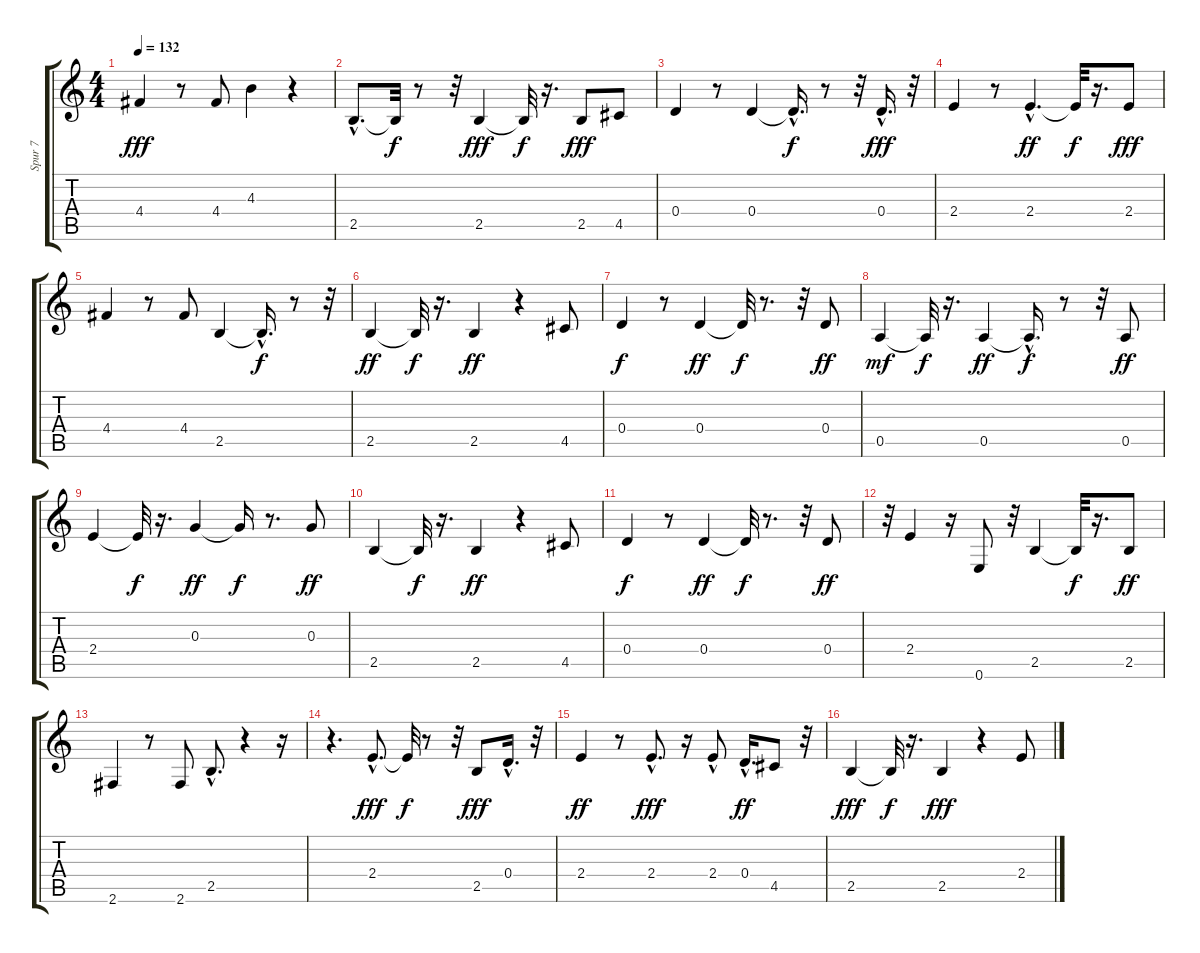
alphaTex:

\track ("Spur 7" "Spur 7") {instrument distortionguitar}
\staff {score tabs}
\tuning (E4 B3 G3 D3 A2 E2) {hide}
\ts (4 4)
\tempo 132
\clef g2
\ks c
4.4.4{dy fff} r.8 4.4.8 4.3.4 r.4 |
2.5{hac}.8{d} 2.5{t}.32{dy f} r.8 r.32 2.5.4{dy fff} 2.5{t}.32{dy f} r.16{d} 2.5.8{dy fff} 4.5.8 |
0.4.4 r.8 0.4.4 0.4{hac t}.16{d dy f} r.8 r.32 0.4{hac}.16{d dy fff} r.32 |
2.4.4 r.8 2.4{hac}.4{d dy ff} 2.4{t}.32{dy f} r.16{d} 2.4.8{dy fff} |
4.4.4 r.8 4.4.8 2.5.4 2.5{hac t}.16{d dy f} r.8 r.32 |
2.5.4{dy ff} 2.5{t}.32{dy f} r.16{d} 2.5.4{dy ff} r.4 4.5.8 |
0.4.4{dy f} r.8 0.4.4{dy ff} 0.4{t}.32{dy f} r.8{d} r.32 0.4.8{dy ff} |
0.5.4{dy mf} 0.5{t}.32{dy f} r.16{d} 0.5.4{dy ff} 0.5{hac t}.16{d dy f} r.8 r.32 0.5.8{dy ff} |
2.4.4 2.4{t}.32{dy f} r.16{d} 0.3.4{dy ff} 0.3{t}.16{dy f} r.8{d} 0.3.8{dy ff} |
2.5.4 2.5{t}.32{dy f} r.16{d} 2.5.4{dy ff} r.4 4.5.8 |
0.4.4{dy f} r.8 0.4.4{dy ff} 0.4{t}.32{dy f} r.8{d} r.32 0.4.8{dy ff} |
r.32 2.4.4 r.16 0.6.8 r.32 2.5.4 2.5{t}.32{dy f} r.16{d} 2.5.8{dy ff} |
2.6.4 r.8 2.6.8 2.5{hac}.8{d} r.4 r.16 |
r.4{d} 2.4{hac}.8{d dy fff} 2.4{t}.32{dy f} r.8 r.32 2.5.8{dy fff} 0.4{hac}.16{d} r.32 |
2.4.4{dy ff} r.8 2.4{hac}.8{d dy fff} r.16 2.4{hac}.8 0.4{hac}.16{d dy ff} 4.5.8 r.32 |
2.5.4{dy fff} 2.5{t}.32{dy f} r.16{d} 2.5.4{dy fff} r.4 2.4.8
